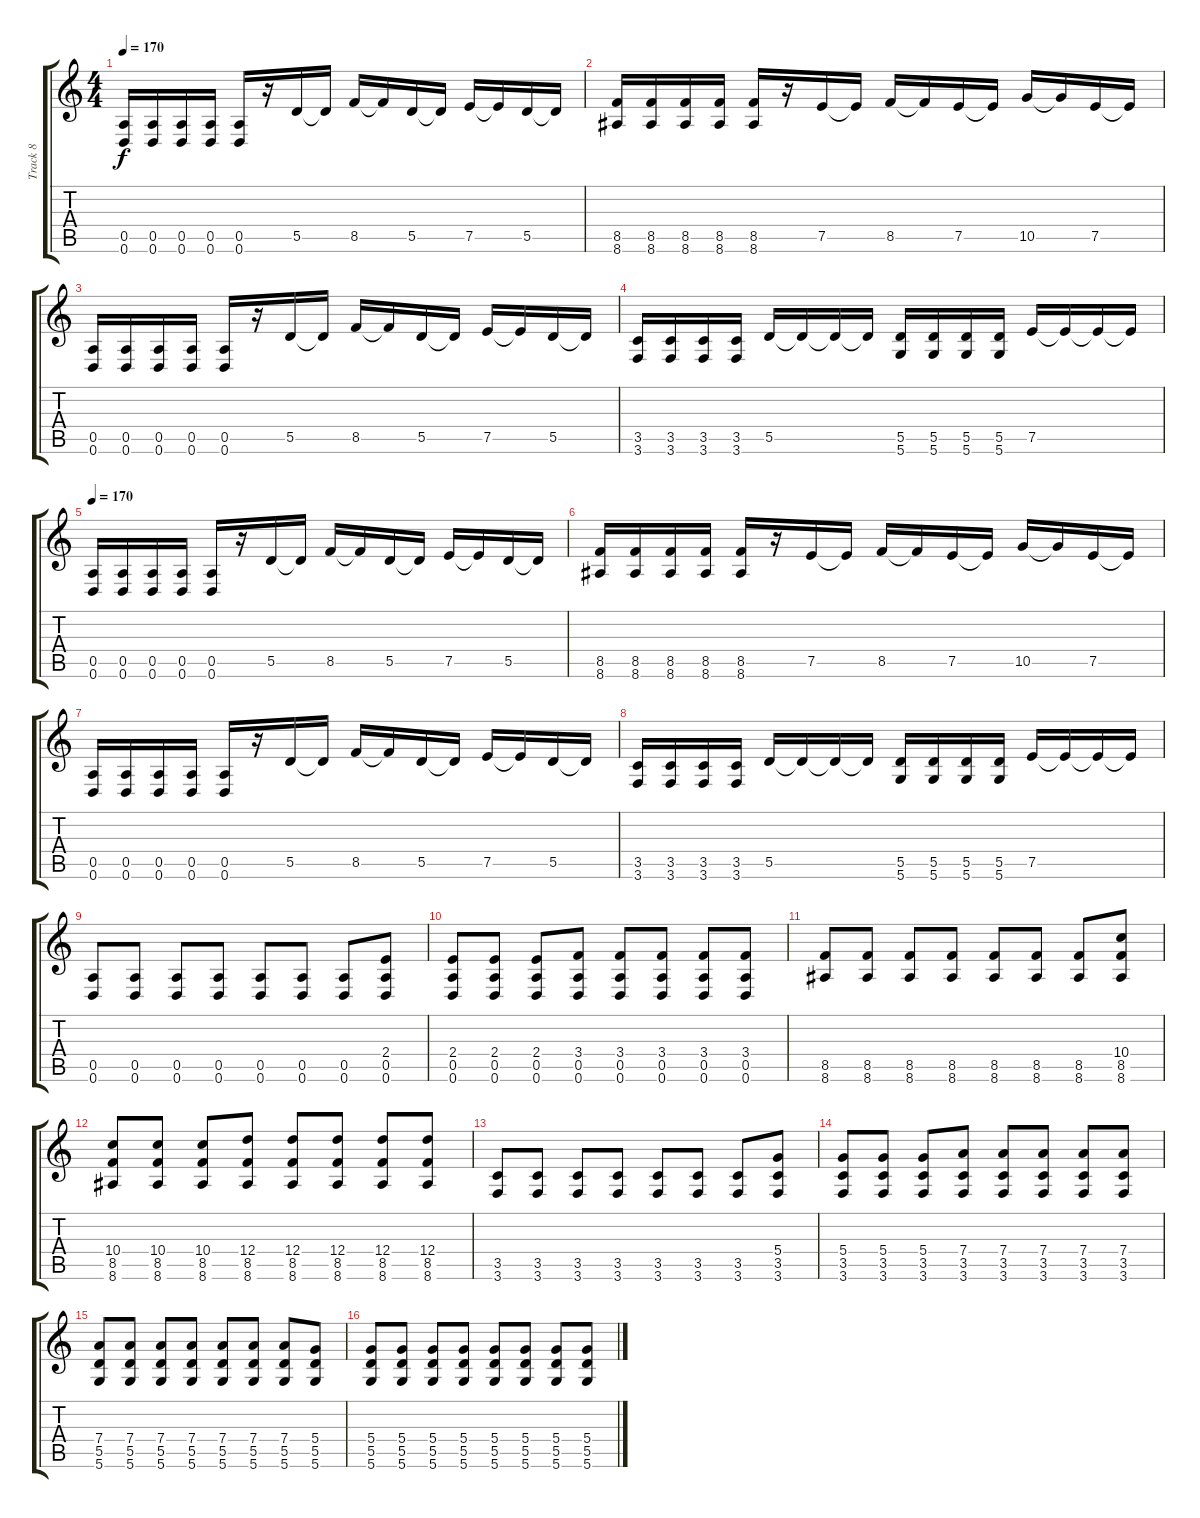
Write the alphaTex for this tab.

\track ("Track 8" "Track 8") {instrument distortionguitar}
\staff {score tabs}
\tuning (E4 B3 G3 D3 A2 D2) {hide}
\ts (4 4)
\tempo 170
\clef g2
\ks c
(0.5 0.6).16{dy f} (0.5 0.6).16 (0.5 0.6).16 (0.5 0.6).16 (0.5 0.6).16 r.16 5.5.16 5.5{t}.16 8.5.16 8.5{t}.16 5.5.16 5.5{t}.16 7.5.16 7.5{t}.16 5.5.16 5.5{t}.16 |
(8.5 8.6).16 (8.5 8.6).16 (8.5 8.6).16 (8.5 8.6).16 (8.5 8.6).16 r.16 7.5.16 7.5{t}.16 8.5.16 8.5{t}.16 7.5.16 7.5{t}.16 10.5.16 10.5{t}.16 7.5.16 7.5{t}.16 |
(0.5 0.6).16 (0.5 0.6).16 (0.5 0.6).16 (0.5 0.6).16 (0.5 0.6).16 r.16 5.5.16 5.5{t}.16 8.5.16 8.5{t}.16 5.5.16 5.5{t}.16 7.5.16 7.5{t}.16 5.5.16 5.5{t}.16 |
(3.5 3.6).16 (3.5 3.6).16 (3.5 3.6).16 (3.5 3.6).16 5.5.16 5.5{t}.16 5.5{t}.16 5.5{t}.16 (5.5 5.6).16 (5.5 5.6).16 (5.5 5.6).16 (5.5 5.6).16 7.5.16 7.5{t}.16 7.5{t}.16 7.5{t}.16 |
\tempo 170
(0.5 0.6).16 (0.5 0.6).16 (0.5 0.6).16 (0.5 0.6).16 (0.5 0.6).16 r.16 5.5.16 5.5{t}.16 8.5.16 8.5{t}.16 5.5.16 5.5{t}.16 7.5.16 7.5{t}.16 5.5.16 5.5{t}.16 |
(8.5 8.6).16 (8.5 8.6).16 (8.5 8.6).16 (8.5 8.6).16 (8.5 8.6).16 r.16 7.5.16 7.5{t}.16 8.5.16 8.5{t}.16 7.5.16 7.5{t}.16 10.5.16 10.5{t}.16 7.5.16 7.5{t}.16 |
(0.5 0.6).16 (0.5 0.6).16 (0.5 0.6).16 (0.5 0.6).16 (0.5 0.6).16 r.16 5.5.16 5.5{t}.16 8.5.16 8.5{t}.16 5.5.16 5.5{t}.16 7.5.16 7.5{t}.16 5.5.16 5.5{t}.16 |
(3.5 3.6).16 (3.5 3.6).16 (3.5 3.6).16 (3.5 3.6).16 5.5.16 5.5{t}.16 5.5{t}.16 5.5{t}.16 (5.5 5.6).16 (5.5 5.6).16 (5.5 5.6).16 (5.5 5.6).16 7.5.16 7.5{t}.16 7.5{t}.16 7.5{t}.16 |
(0.5 0.6).8 (0.5 0.6).8 (0.5 0.6).8 (0.5 0.6).8 (0.5 0.6).8 (0.5 0.6).8 (0.5 0.6).8 (2.4 0.5 0.6).8 |
(2.4 0.5 0.6).8 (2.4 0.5 0.6).8 (2.4 0.5 0.6).8 (3.4 0.5 0.6).8 (3.4 0.5 0.6).8 (3.4 0.5 0.6).8 (3.4 0.5 0.6).8 (3.4 0.5 0.6).8 |
(8.5 8.6).8 (8.5 8.6).8 (8.5 8.6).8 (8.5 8.6).8 (8.5 8.6).8 (8.5 8.6).8 (8.5 8.6).8 (10.4 8.5 8.6).8 |
(10.4 8.5 8.6).8 (10.4 8.5 8.6).8 (10.4 8.5 8.6).8 (12.4 8.5 8.6).8 (12.4 8.5 8.6).8 (12.4 8.5 8.6).8 (12.4 8.5 8.6).8 (12.4 8.5 8.6).8 |
(3.5 3.6).8 (3.5 3.6).8 (3.5 3.6).8 (3.5 3.6).8 (3.5 3.6).8 (3.5 3.6).8 (3.5 3.6).8 (5.4 3.5 3.6).8 |
(5.4 3.5 3.6).8 (5.4 3.5 3.6).8 (5.4 3.5 3.6).8 (7.4 3.5 3.6).8 (7.4 3.5 3.6).8 (7.4 3.5 3.6).8 (7.4 3.5 3.6).8 (7.4 3.5 3.6).8 |
(7.4 5.5 5.6).8 (7.4 5.5 5.6).8 (7.4 5.5 5.6).8 (7.4 5.5 5.6).8 (7.4 5.5 5.6).8 (7.4 5.5 5.6).8 (7.4 5.5 5.6).8 (5.4 5.5 5.6).8 |
(5.4 5.5 5.6).8 (5.4 5.5 5.6).8 (5.4 5.5 5.6).8 (5.4 5.5 5.6).8 (5.4 5.5 5.6).8 (5.4 5.5 5.6).8 (5.4 5.5 5.6).8 (5.4 5.5 5.6).8
